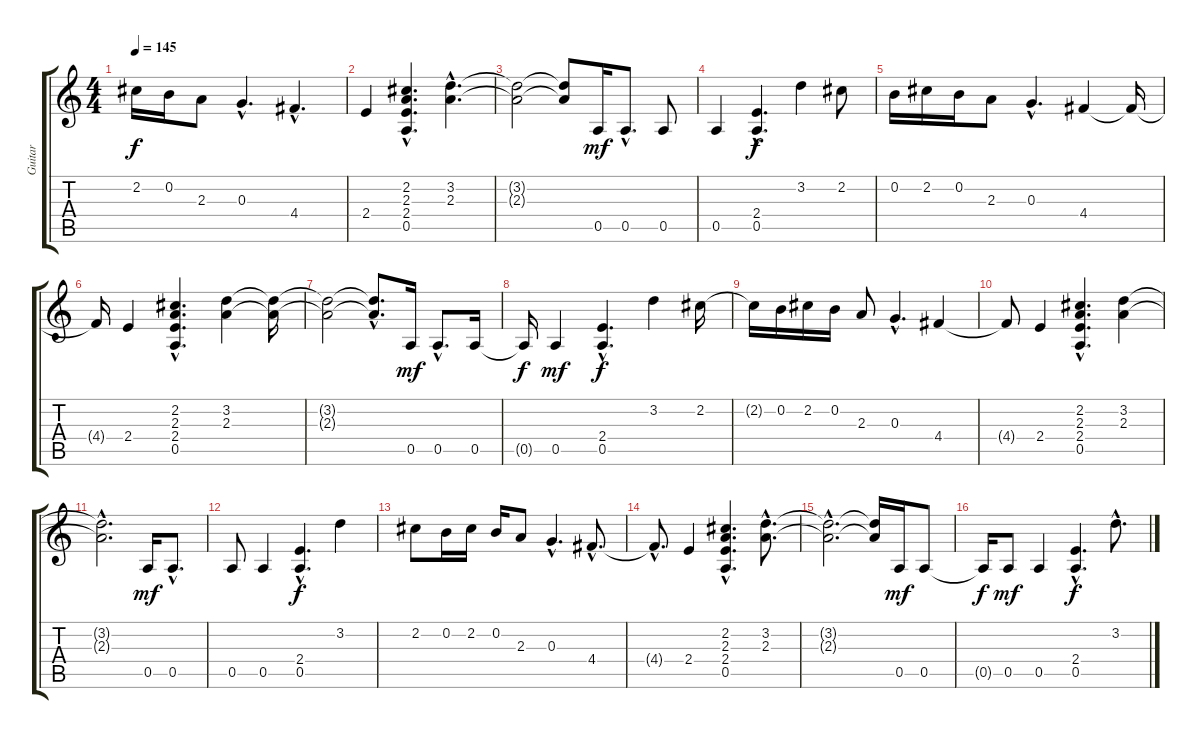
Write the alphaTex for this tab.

\track ("Guitar " "Guitar ") {instrument distortionguitar}
\staff {score tabs}
\tuning (E4 B3 G3 D3 A2 E2) {hide}
\ts (4 4)
\tempo 145
\clef g2
\ks c
2.2.16{dy f} 0.2.16 2.3.8 0.3{hac}.4{d} 4.4{hac}.4{d} |
2.4.4 (2.2{hac} 2.3{hac} 2.4{hac} 0.5{hac}).4{d} (3.2{hac} 2.3{hac}).4{d} |
(3.2{t} 2.3{t}).2 (3.2{t} 2.3{t}).8 0.5.16{dy mf} 0.5{hac}.8{d} 0.5.8 |
0.5.4 (2.4{hac} 0.5{hac}).4{d dy f} 3.2.4 2.2.8 |
0.2.16 2.2.16 0.2.16 2.3.8 0.3{hac}.4{d} 4.4.4 4.4{t}.16 |
4.4{t}.16 2.4.4 (2.2{hac} 2.3{hac} 2.4{hac} 0.5{hac}).4{d} (3.2 2.3).4 (3.2{t} 2.3{t}).16 |
(3.2{t} 2.3{t}).2 (3.2{hac t} 2.3{hac t}).8{d} 0.5.16{dy mf} 0.5{hac}.8{d} 0.5.16 |
0.5{t}.16{dy f} 0.5.4{dy mf} (2.4{hac} 0.5{hac}).4{d dy f} 3.2.4 2.2.16 |
2.2{t}.16 0.2.16 2.2.16 0.2.16 2.3.8 0.3{hac}.4{d} 4.4.4 |
4.4{t}.8 2.4.4 (2.2{hac} 2.3{hac} 2.4{hac} 0.5{hac}).4{d} (3.2 2.3).4 |
(3.2{hac t} 2.3{hac t}).2{d} 0.5.16{dy mf} 0.5{hac}.8{d} |
0.5.8 0.5.4 (2.4{hac} 0.5{hac}).4{d dy f} 3.2.4 |
2.2.8 0.2.16 2.2.16 0.2.16 2.3.8 0.3{hac}.4{d} 4.4{hac}.8{d} |
4.4{hac t}.8{d} 2.4.4 (2.2{hac} 2.3{hac} 2.4{hac} 0.5{hac}).4{d} (3.2{hac} 2.3{hac}).8{d} |
(3.2{hac t} 2.3{hac t}).2{d} (3.2{t} 2.3{t}).16 0.5.16{dy mf} 0.5.8 |
0.5{t}.16{dy f} 0.5.8{dy mf} 0.5.4 (2.4{hac} 0.5{hac}).4{d dy f} 3.2{hac}.8{d}
